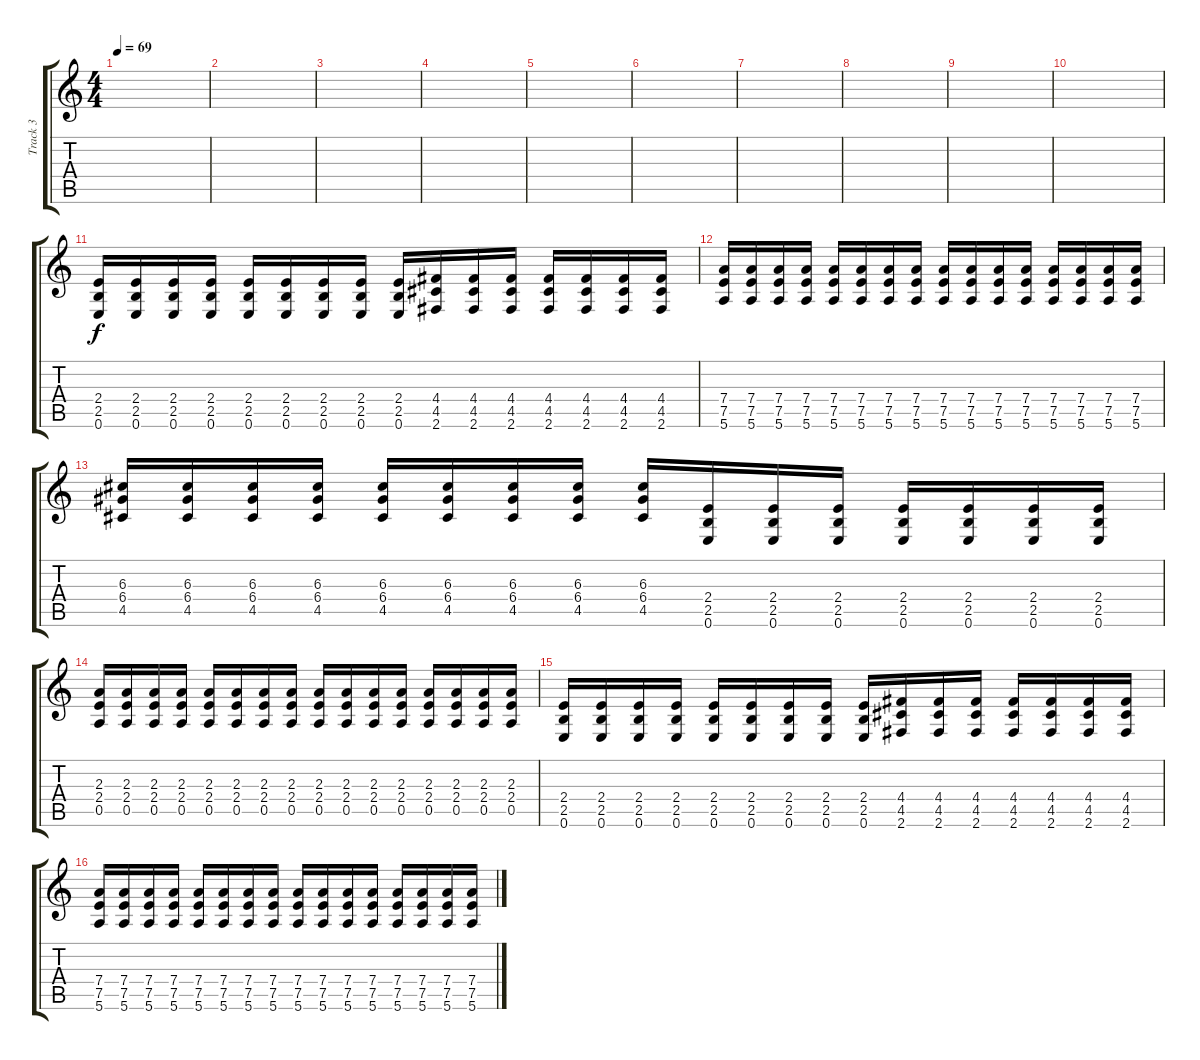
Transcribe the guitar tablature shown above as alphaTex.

\track ("Track 3" "Track 3") {instrument distortionguitar}
\staff {score tabs}
\tuning (E4 B3 G3 D3 A2 E2) {hide}
\ts (4 4)
\tempo 69
\clef g2
\ks c
|
|
|
|
|
|
|
|
|
|
(2.4 2.5 0.6).16 (2.4 2.5 0.6).16 (2.4 2.5 0.6).16 (2.4 2.5 0.6).16 (2.4 2.5 0.6).16 (2.4 2.5 0.6).16 (2.4 2.5 0.6).16 (2.4 2.5 0.6).16 (2.4 2.5 0.6).16 (4.4 4.5 2.6).16 (4.4 4.5 2.6).16 (4.4 4.5 2.6).16 (4.4 4.5 2.6).16 (4.4 4.5 2.6).16 (4.4 4.5 2.6).16 (4.4 4.5 2.6).16 |
(7.4 7.5 5.6).16 (7.4 7.5 5.6).16 (7.4 7.5 5.6).16 (7.4 7.5 5.6).16 (7.4 7.5 5.6).16 (7.4 7.5 5.6).16 (7.4 7.5 5.6).16 (7.4 7.5 5.6).16 (7.4 7.5 5.6).16 (7.4 7.5 5.6).16 (7.4 7.5 5.6).16 (7.4 7.5 5.6).16 (7.4 7.5 5.6).16 (7.4 7.5 5.6).16 (7.4 7.5 5.6).16 (7.4 7.5 5.6).16 |
(6.3 6.4 4.5).16 (6.3 6.4 4.5).16 (6.3 6.4 4.5).16 (6.3 6.4 4.5).16 (6.3 6.4 4.5).16 (6.3 6.4 4.5).16 (6.3 6.4 4.5).16 (6.3 6.4 4.5).16 (6.3 6.4 4.5).16 (2.4 2.5 0.6).16 (2.4 2.5 0.6).16 (2.4 2.5 0.6).16 (2.4 2.5 0.6).16 (2.4 2.5 0.6).16 (2.4 2.5 0.6).16 (2.4 2.5 0.6).16 |
(2.3 2.4 0.5).16 (2.3 2.4 0.5).16 (2.3 2.4 0.5).16 (2.3 2.4 0.5).16 (2.3 2.4 0.5).16 (2.3 2.4 0.5).16 (2.3 2.4 0.5).16 (2.3 2.4 0.5).16 (2.3 2.4 0.5).16 (2.3 2.4 0.5).16 (2.3 2.4 0.5).16 (2.3 2.4 0.5).16 (2.3 2.4 0.5).16 (2.3 2.4 0.5).16 (2.3 2.4 0.5).16 (2.3 2.4 0.5).16 |
(2.4 2.5 0.6).16 (2.4 2.5 0.6).16 (2.4 2.5 0.6).16 (2.4 2.5 0.6).16 (2.4 2.5 0.6).16 (2.4 2.5 0.6).16 (2.4 2.5 0.6).16 (2.4 2.5 0.6).16 (2.4 2.5 0.6).16 (4.4 4.5 2.6).16 (4.4 4.5 2.6).16 (4.4 4.5 2.6).16 (4.4 4.5 2.6).16 (4.4 4.5 2.6).16 (4.4 4.5 2.6).16 (4.4 4.5 2.6).16 |
(7.4 7.5 5.6).16 (7.4 7.5 5.6).16 (7.4 7.5 5.6).16 (7.4 7.5 5.6).16 (7.4 7.5 5.6).16 (7.4 7.5 5.6).16 (7.4 7.5 5.6).16 (7.4 7.5 5.6).16 (7.4 7.5 5.6).16 (7.4 7.5 5.6).16 (7.4 7.5 5.6).16 (7.4 7.5 5.6).16 (7.4 7.5 5.6).16 (7.4 7.5 5.6).16 (7.4 7.5 5.6).16 (7.4 7.5 5.6).16
